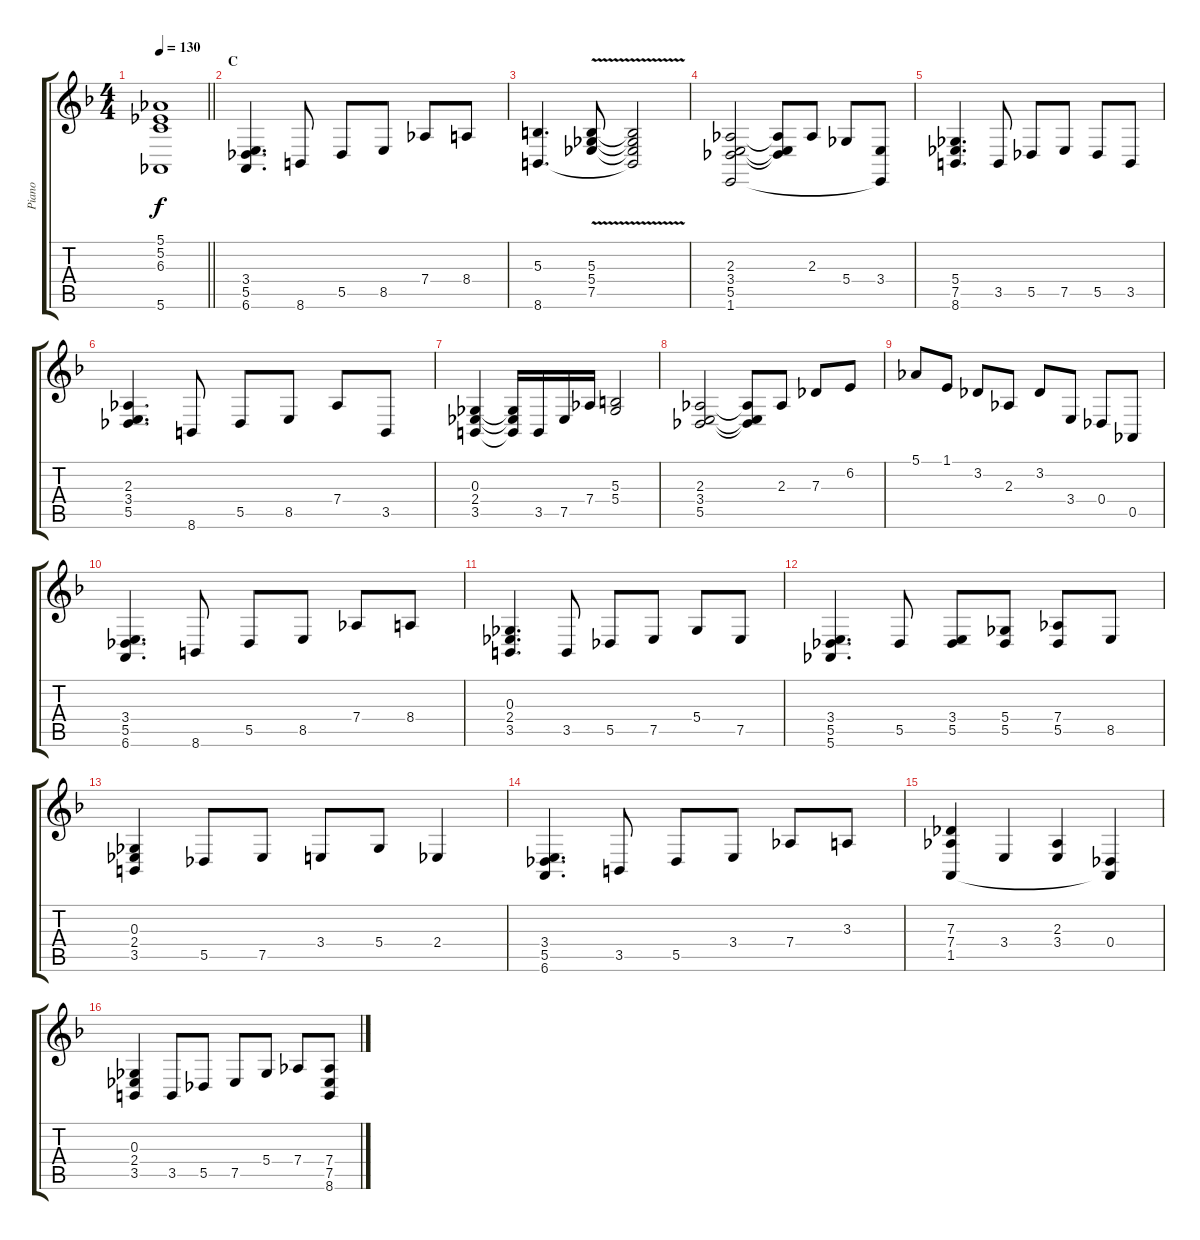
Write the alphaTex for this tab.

\track ("Piano" "Piano") {instrument brightacousticpiano}
\staff {score tabs}
\tuning (Eb4 Bb3 Gb3 Db3 Ab2 Eb2) {hide}
\ts (4 4)
\tempo 130
\clef g2
\barLineRight lightlight
\ks f
(5.1 5.2 6.3 5.6).1{dy f} |
\section ("" "C")
(3.4 5.5 6.6).4{d} 8.6.8 5.5.8 8.5.8 7.4.8 8.4.8 |
(5.3 8.6).4{d} (5.3{v} 5.4{v} 7.5{v}).8 (5.3{t} 5.4{t} 7.5{t} 8.6{t}).2 |
(2.3 3.4 5.5 1.6).2 (2.3{t} 3.4{t} 5.5{t}).8 2.3.8 5.4.8 (3.4 1.6{t}).8 |
(5.4 7.5 8.6).4{d} 3.5.8 5.5.8 7.5.8 5.5.8 3.5.8 |
(2.3 3.4 5.5).4{d} 8.6.8 5.5.8 8.5.8 7.4.8 3.5.8 |
(0.3 2.4 3.5).4 (0.3{t} 2.4{t} 3.5{t}).16 3.5.16 7.5.16 7.4.16 (5.3 5.4).2 |
(2.3 3.4 5.5).2 (2.3{t} 3.4{t} 5.5{t}).8 2.3.8 7.3.8 6.2.8 |
5.1.8 1.1.8 3.2.8 2.3.8 3.2.8 3.4.8 0.4.8 0.5.8 |
(3.4 5.5 6.6).4{d} 8.6.8 5.5.8 8.5.8 7.4.8 8.4.8 |
(0.3 2.4 3.5).4{d} 3.5.8 5.5.8 7.5.8 5.4.8 7.5.8 |
(3.4 5.5 5.6).4{d} 5.5.8 (3.4 5.5).8 (5.4 5.5).8 (7.4 5.5).8 8.5.8 |
(0.3 2.4 3.5).4 5.5.8 7.5.8 3.4.8 5.4.8 2.4.4 |
(3.4 5.5 6.6).4{d} 3.5.8 5.5.8 3.4.8 7.4.8 3.3.8 |
(7.3 7.4 1.5).4 3.4.4 (2.3 3.4).4 (0.4 1.5{t}).4 |
(0.3 2.4 3.5).4 3.5.8 5.5.8 7.5.8 5.4.8 7.4.8 (7.4 7.5 8.6).8
